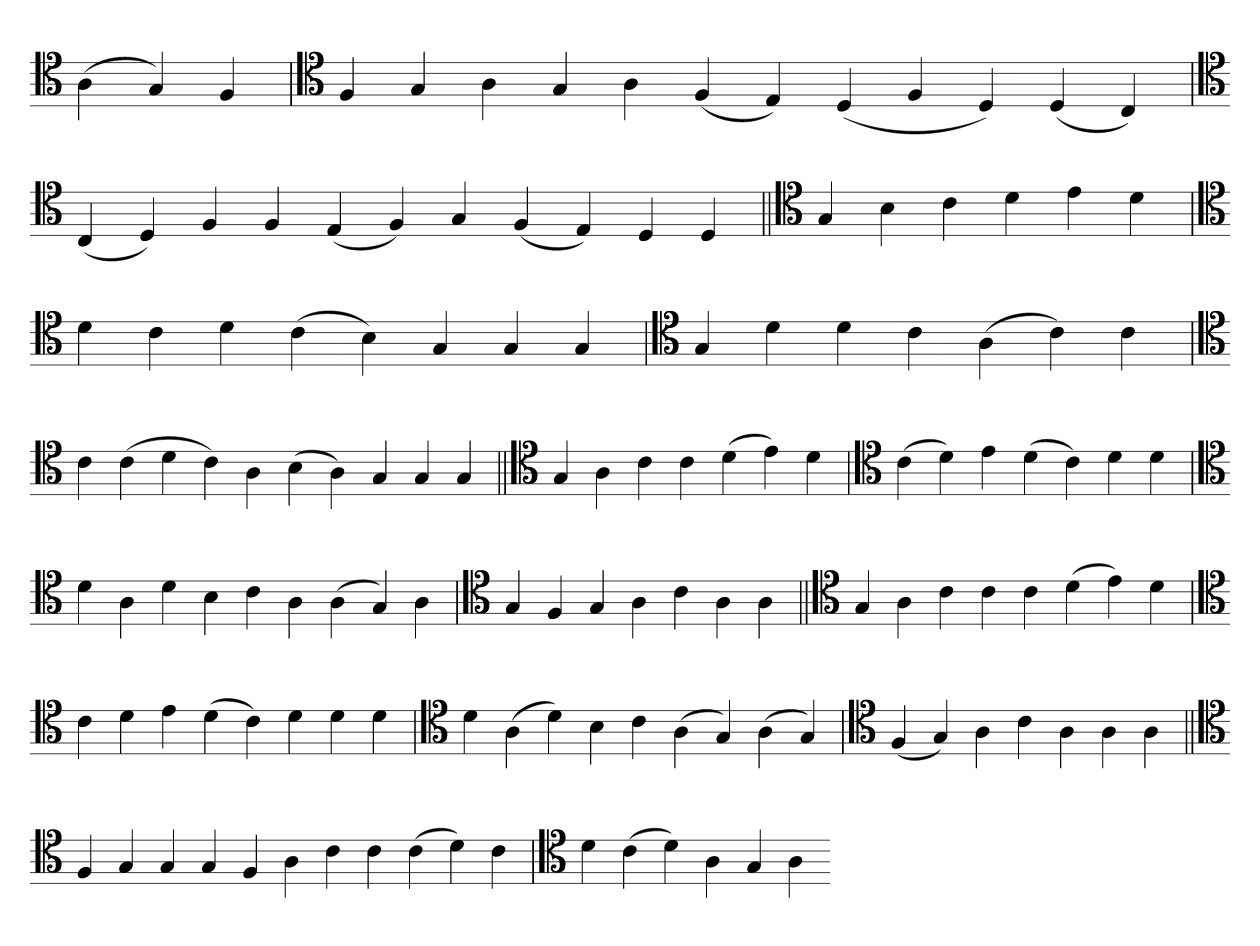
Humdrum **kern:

**kern
*part1
*staff1
*clefC4
=
(4A
4G)
4F
='
*clefC4
4F
4G
4A
4G
4A
(4F
4E)
(4D
4F
4D)
(4D
4C)
=`
*clefC4
(4C
4D)
4F
4F
(4E
4F)
4G
(4F
4E)
4D
4D
=||
*clefC4
4G
4B
4c
4d
4e
4d
=`
*clefC4
4d
4c
4d
(4c
4B)
4G
4G
4G
='
*clefC4
4G
4d
4d
4c
(4A
4c)
4c
=`
*clefC4
4c
(4c
4d
4c)
4A
(4B
4A)
4G
4G
4G
=||
*clefC4
4G
4A
4c
4c
(4d
4e)
4d
=`
*clefC4
(4c
4d)
4e
(4d
4c)
4d
4d
='
*clefC4
4d
4A
4d
4B
4c
4A
(4A
4G)
4A
=`
*clefC4
4G
4F
4G
4A
4c
4A
4A
=||
*clefC4
4G
4A
4c
4c
4c
(4d
4e)
4d
=`
*clefC4
4c
4d
4e
(4d
4c)
4d
4d
4d
='
*clefC4
4d
(4A
4d)
4B
4c
(4A
4G)
(4A
4G)
=`
*clefC4
(4F
4G)
4A
4c
4A
4A
4A
=||
*clefC4
4F
4G
4G
4G
4F
4A
4c
4c
(4c
4d)
4c
='
*clefC4
4d
(4c
4d)
4A
4G
4A
=-
*-
